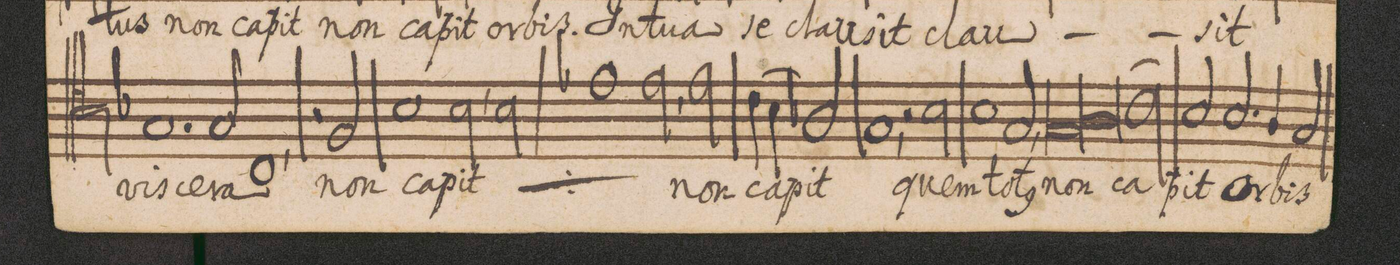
**kern	**text
*I"Tenore.	*
*clefC4	*
*k[b-]	*
*met(C|)	*
*M2/1	*
=41-	=41-
1.G/	vis-
2G/	-ce-
=42-	=42-
1C/,	-ra
2r	.
2F/	non
=43-	=43-
1B-\	ca-
2B-,\	-pit
*	*ij
2B-\	non
=44-	=44-
1e-X\	ca-
2e-,\	-pit
*	*Xij
2e-\	non
=45-	=45-
(4c\	ca-
4B-\	.
2A-X/)	-pit
1G/,	.
=46-	=46-
2r	.
2B-\	quem
1B-\	to-
=47-	=47-
2G,/	-t(us)
*lig	*
1G/	non
(1Any\	.
*Xlig	*
=48-	=48-
2c\)	ca-
2B-/	-pit
2.B-/	or-
=49-	=49-
4A/	.
2G/	-bis
*-	*-
